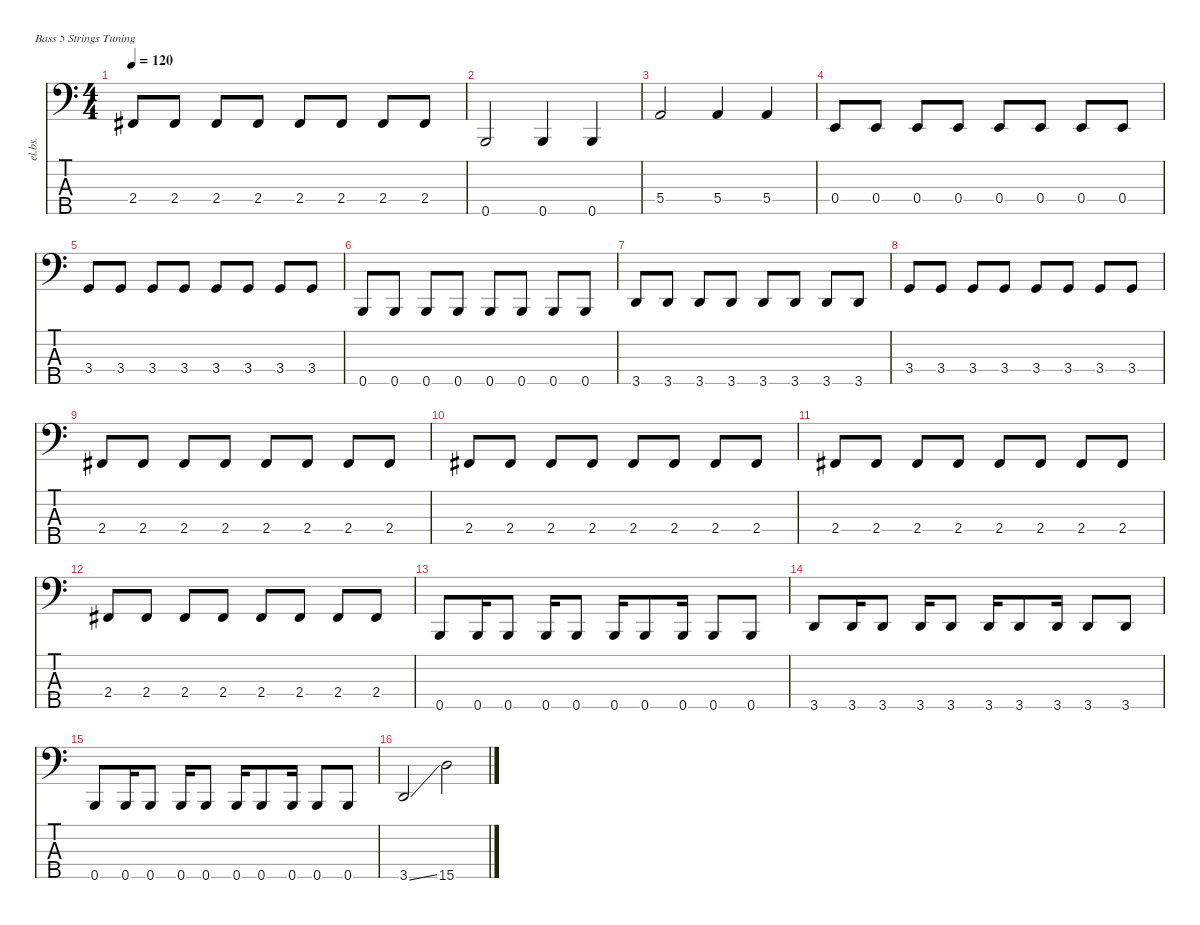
\defaultSystemsLayout 4
\hideDynamics
\bracketExtendMode nobrackets
\otherSystemsTrackNameOrientation horizontal
\track ("Bass" "el.bs.") {instrument electricbasspick}
\staff {score tabs}
\tuning (G2 D2 A1 E1 B0)
\ts (4 4)
\tempo 120
\clef f4
\ks c
2.4{acc #}.8{dy f} 2.4{acc #}.8 2.4{acc #}.8 2.4{acc #}.8 2.4{acc #}.8 2.4{acc #}.8 2.4{acc #}.8 2.4{acc #}.8 |
0.5.2 0.5.4 0.5.4 |
5.4.2 5.4.4 5.4.4 |
0.4.8 0.4.8 0.4.8 0.4.8 0.4.8 0.4.8 0.4.8 0.4.8 |
3.4.8 3.4.8 3.4.8 3.4.8 3.4.8 3.4.8 3.4.8 3.4.8 |
0.5.8 0.5.8 0.5.8 0.5.8 0.5.8 0.5.8 0.5.8 0.5.8 |
3.5.8 3.5.8 3.5.8 3.5.8 3.5.8 3.5.8 3.5.8 3.5.8 |
3.4.8 3.4.8 3.4.8 3.4.8 3.4.8 3.4.8 3.4.8 3.4.8 |
2.4{acc #}.8 2.4{acc #}.8 2.4{acc #}.8 2.4{acc #}.8 2.4{acc #}.8 2.4{acc #}.8 2.4{acc #}.8 2.4{acc #}.8 |
2.4{acc #}.8 2.4{acc #}.8 2.4{acc #}.8 2.4{acc #}.8 2.4{acc #}.8 2.4{acc #}.8 2.4{acc #}.8 2.4{acc #}.8 |
2.4{acc #}.8 2.4{acc #}.8 2.4{acc #}.8 2.4{acc #}.8 2.4{acc #}.8 2.4{acc #}.8 2.4{acc #}.8 2.4{acc #}.8 |
2.4{acc #}.8 2.4{acc #}.8 2.4{acc #}.8 2.4{acc #}.8 2.4{acc #}.8 2.4{acc #}.8 2.4{acc #}.8 2.4{acc #}.8 |
0.5.8 0.5.16 0.5.8 0.5.16 0.5.8 0.5.16 0.5.8 0.5.16 0.5.8 0.5.8 |
3.5.8 3.5.16 3.5.8 3.5.16 3.5.8 3.5.16 3.5.8 3.5.16 3.5.8 3.5.8 |
0.5.8 0.5.16 0.5.8 0.5.16 0.5.8 0.5.16 0.5.8 0.5.16 0.5.8 0.5.8 |
3.5{ss}.2 15.5.2
